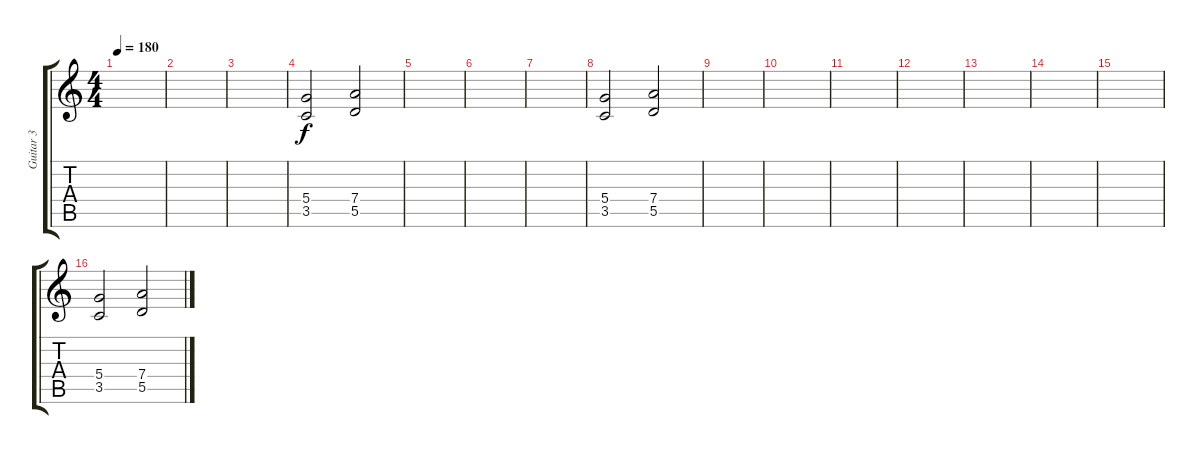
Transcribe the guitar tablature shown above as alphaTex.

\track ("Guitar 3" "Guitar 3") {instrument overdrivenguitar}
\staff {score tabs}
\tuning (E4 B3 G3 D3 A2 E2) {hide}
\ts (4 4)
\tempo 180
\clef g2
\ks c
|
|
|
(5.4 3.5).2 (7.4 5.5).2 |
|
|
|
(5.4 3.5).2 (7.4 5.5).2 |
|
|
|
|
|
|
|
(5.4 3.5).2 (7.4 5.5).2
